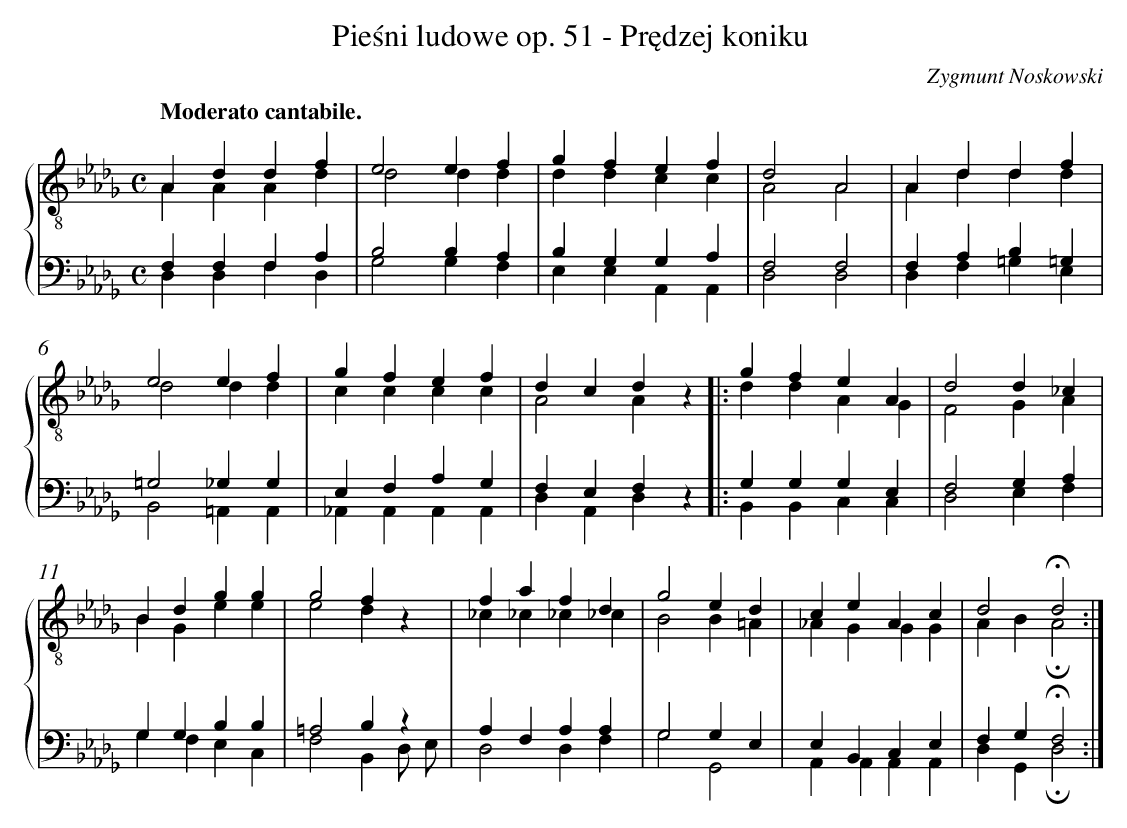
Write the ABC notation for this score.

X:1
T: Pieśni ludowe op. 51 - Prędzej koniku
C: Zygmunt Noskowski
L: 1/4
M: C
Q: "Moderato cantabile."
%%staves {1 2}
V: 1 clef=treble-8
V: 2 clef=bass
K: Db
[V:1] Addf & AAAd |
[V:2] F,F,F,A, & D,D,F,D, |
[V:1] e2ef & d2dd |
[V:2] B,2B,A, & G,2G,F, |
[V:1] gfef & ddcc |
[V:2] B,G,G,A, & E,E,A,,A,, |
[V:1] d2A2 & A2A2 |
[V:2] F,2F,2 & D,2D,2 |
[V:1] Addf & Addd |
[V:2] F,A,B,=G, & D,F,=G,E, |
[V:1] e2ef & d2dd |
[V:2] =G,2_G,G, & B,,2=A,,A,, |
[V:1] gfef & cccc |
[V:2] E,F,A,G, & _A,,A,,A,,A,, |
[V:1] dcdz & A2Ax ]|:
[V:2] F,E,F,z & D,A,,D,x ]|:
[V:1] gfeA & ddAG |
[V:2] G,G,G,E, & B,,B,,C,C, |
[V:1] d2d_c & F2GA |
[V:2] F,2G,A, & D,2E,F, |
[V:1] Bdgg & BGee |
[V:2] G,G,B,B, & G,F,E,C, |
[V:1] g2fz & e2dz |
[V:2] =A,2B,z & F,2B,,D,/ E,/ |
[V:1] fafd & _c_c_c_c |
[V:2] A,F,A,A, & D,2D,F, |
[V:1] g2ed & B2B=A |
[V:2] G,2G,E, & G,2G,,2 |
[V:1] ceAc & _AGGG |
[V:2] E,B,,C,E, & A,,A,,A,,A,, |
[V:1] d2!fermata!d2 & AB!fermata!A2 :|]
[V:2] F,G,!fermata!F,2 & D,G,,!fermata!D,2 :|]
